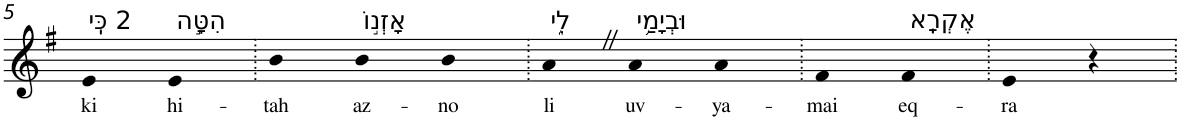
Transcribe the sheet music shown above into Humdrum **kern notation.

**kern	**text
*part1	*part1
*staff1	*staff1
*I"Piano	*
*I'Pno	*
!!LO:PB:g=z
*clefG2	*
*k[f#]	*
*G:	*
=5	=5
!LO:TX:a:t=2 כִּֽי	!
!	!LO:LY:b
4e	ki
!LO:TX:a:t=הִטָּ֣ה	!
!	!LO:LY:b
4e	hi-
=6.	=6.
!	!LO:LY:b
4b	-tah
!LO:TX:a:t=אָזְנ֣וֹ	!
!	!LO:LY:b
4b	az-
!	!LO:LY:b
4b	-no
=7.	=7.
!LO:TX:a:t=לִ֑י	!
!	!LO:LY:b
4aZ	li
!LO:TX:a:t=וּבְיָמַ֥י	!
!	!LO:LY:b
4a	uv-
!	!LO:LY:b
4a	-ya-
=8.	=8.
!	!LO:LY:b
4f#	-mai
!LO:TX:a:t=אֶקְרָֽא	!
!	!LO:LY:b
4f#	eq-
=9.	=9.
!	!LO:LY:b
4e	-ra
4r	.
=.	=.
*-	*-
